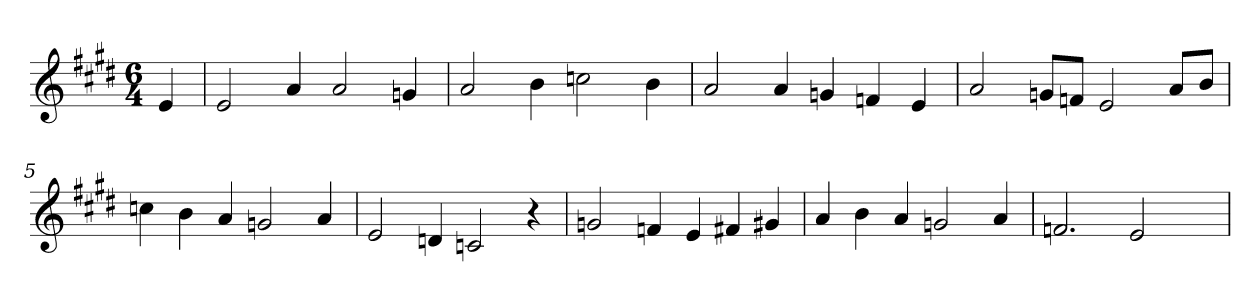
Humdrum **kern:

**kern
*part1
*staff1
*clefG2
*k[f#c#g#d#]
*E:
*M6/4
=
4e
=1
2e
4a
2a
4gn
=2
2a
4b
2ccn
4b
=3
2a
4a
4gn
4fn
4e
=4
2a
8gn/L
8fn/J
2e
8a/L
8b/J
=5
4ccn
4b
4a
2gn
4a
=6
2e
4dn
2cn
4r
=7
2gn
4fn
4e
4f#
4g#
=8
4a
4b
4a
2gn
4a
=9
2.fn
2e
4ryy
=
*-
